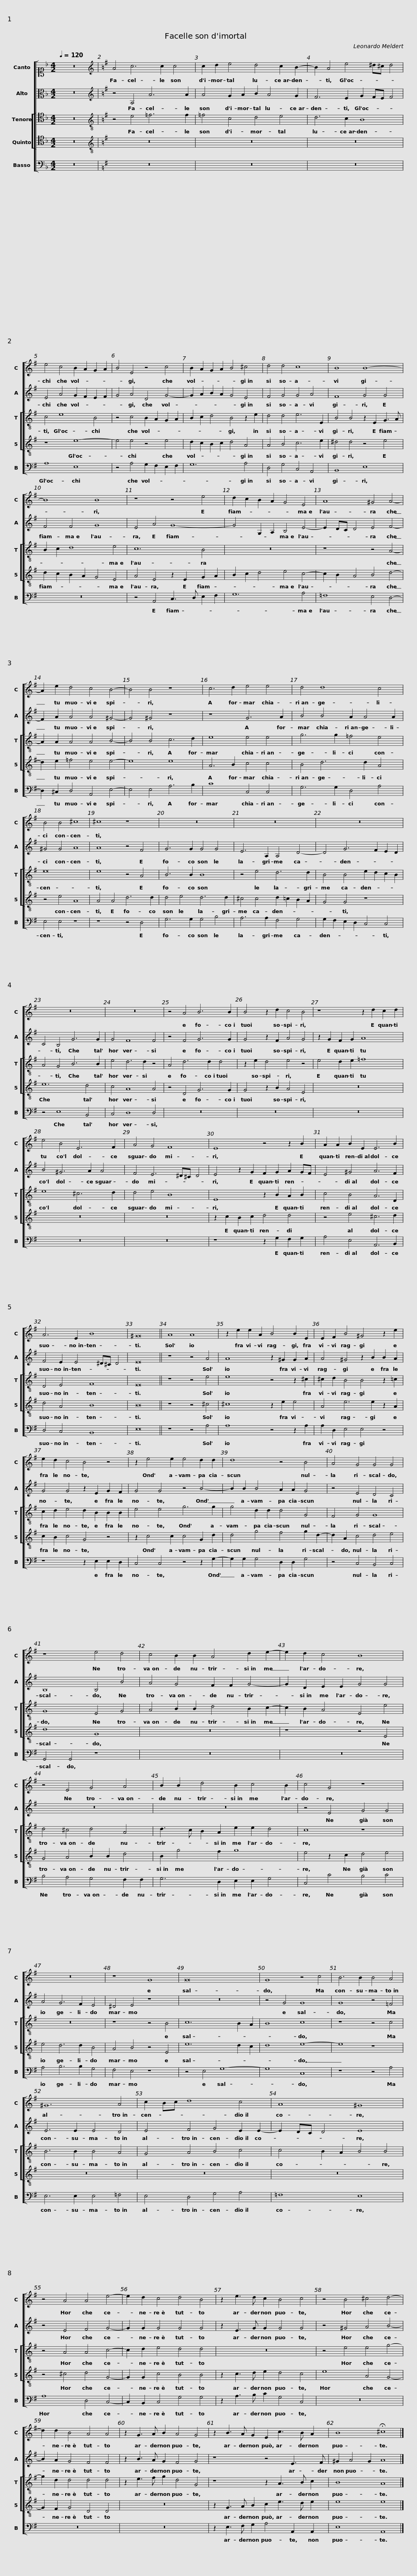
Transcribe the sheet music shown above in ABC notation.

X:1
%%score [ 1 2 [ 3 4 ] 5 ]
L:1/8
Q:1/4=120
M:4/2
I:linebreak $
K:F
V:1 alto1
V:2 alto
V:3 tenor
V:4 tenor
V:5 bass
V:1
 z16 |[K:G][K:treble] A4 c6 c2 c4 | c2 d2 e4 d4 c2 B2- | B2 A4 e4 ^d^c d4 |$ e4 c4 B2 A2 G2 A2 | %5
 B4 E4 z4 c4 | B2 A2 G2 A2 B4 ^c4 | d4 d4 c8 |$ B8 B8- | B8 B8 | %10
 z8 z4 e4 | d2 c2 B2 A2 G4 E4 |$ A8 ^G4 A4- | A2 e2 d4 c4 B4- | B4 B4 z8 | %15
 c6 d2 e4 e4 |$ d4 d8 c4 | B4 B4 ^c8 | ^c8 z8 | z16 |$ %20
 z16 | z16 | z16 | z16 |$ z4 A4 B6 B2 | %25
 B4 z2 d2 c4 B4 | z8 z2 d2 c2 d2 | e4 B4 E6 F2 |$ A4 G4 F8 | E8 z4 z2 B2 | %30
 A2 A2 B2 E2 E6 B2 | A6 E2 B8 |$ ^G16 || A8 A8 | z2 e2 e2 A2 B4 B2 E2 | %35
 E2 F2 B4 ^G4 z2 e2 |$ e2 d2 c4 B4 z4 | z2 e4 e2 e4 d2 d2 | d8 z4 B4 | A4 G4 G4 G4 |$ %40
 z8 e4 d4 | c4 B2 B2 A4 d2 e2- | e2 d2 c4 B8 | z4 E4 G4 A4 |$ B2 B2 d4 B2 c4 B2 | %45
 c4 G4 z8 | z16 | z8 G8 |$ G16 | G8 z4 c4 | %50
 B6 B2 B4 A4 | ^G12 A4 |$ c2 Bc d8 c4 | A8 ^G8 | z4 A4 A4 e4- | %55
 e2 d2 c4 d4 B4 |$ z2 e3 d c2 B4 c4 | z4 B4 ^c4 d4- | d2 d2 B4 A4 A4 | z2 G3 A B2 A4 G4 |$ %60
 z2 B3 A G2 E2 c3 B A2 | B8 !fermata!^c8 |] %62
V:2
 z16 |[K:G][K:treble] z4 A,4 A6 A2 | A4 G2 A2 B2 A4 G2 | F6 E2 G2 FE F4 |$ E4 A4 G2 F2 E2 F2 | %5
 G4 A4 D4 G4- | G2 A2 B2 A2 G4 E4 | F4 G4 G4 A4 |$ F8 G4 G4 | F4 F4 G8 | %10
 E4 A4 G8- | G4 G,2 A,2 B,4 E4- |$ E2 DC D4 E4 F4- | F2 A2 A4 A4 ^G4- | G4 ^G4 z8 | %15
 z8 G6 A2 |$ B4 B4 A2 A4 A2 | ^G4 G4 A8 | A8 z4 F4 | G6 G2 G4 G4 |$ %20
 E6 A,2 A,4 D4- | D4 G6 F2 E2 D2 | C4 B,4 G6 G2 | G4 F8 F4 |$ z4 F4 G6 G2 | %25
 G4 z2 F2 A4 G4 | z2 G2 F2 G2 A8 | B4 ^G6 A2 A4 |$ F4 E6 ^D^C D4 | E4 z2 G2 F2 G2 A2 GF | %30
 E4 ^G4 A6 F2 | F4 E2 E4 ^D^C D4 |$ E16 || z8 z4 A4 | A8 z2 ^G2 G2 A2 | %35
 A4 ^G4 z2 B2 B2 A2 |$ G4 G4 z2 E2 G2 F2 | G4 G4 z4 B4- | B2 B2 B4 A2 A2 G4 | z4 E4 D4 C4 |$ %40
 B,8 B,4 B4 | A4 G4 F2 F2 G4- | G2 D2 E2 E2 G4 G4 | z16 |$ z16 | %45
 z4 E4 G4 G4 | A4 G6 F2 E4 | ^D4 E4 z8 |$ z16 | z4 G4 G8 | %50
 G8 z4 =F4 | E6 E2 E4 D4 |$ E4 F4 G4 E2 E2- | E2 DC D4 E8 | z4 E4 F4 G4- | %55
 G2 G2 G4 G4 G4 |$ z2 E3 G G2 G4 G4 | z4 ^G4 A4 B4- | B2 A2 G4 F4 F4 | z2 B3 A G2 F4 G4 |$ %60
 z8 z4 E3 F | ^G2 A4 G2 A8 |] %62
V:3
 z16 |[K:G][K:treble-8] z4 e4 =f6 f2 | =f4 c4 d4 e4 | d6 c2 B8 |$ c4 e8 B4 | %5
 z4 c4 B2 A2 G2 A2 | B2 c2 d4 B4 z2 e2 | d4 d4 e6 E2 |$ B4 B4 z2 E2 G3 A | B2 c2 d8 e4 | %10
 c12 B4 | z16 |$ z8 z4 A4- | A2 A2 A4 A4 B4- | B4 B4 c6 d2 | %15
 e8 e4 e4 |$ g6 g2 =f4 e4 | e16 | e8 z4 A4 | B6 B2 B8 |$ %20
 z4 e4 d6 d2 | B4 B4 e2 d2 c2 B2 | A4 G4 B6 B2 | e4 d6 d2 z4 |$ A4 d6 d2 d4 | %25
 z2 e2 d4 e4 z4 | e4 d2 e2 =f8 | e8 ^c6 d2 |$ d4 e4 B8 | E8 z2 B2 A2 B2 | %30
 c4 B4 A6 D2 | D4 E4 F8 |$ E16 || z8 z4 e4 | e8 z4 z2 ^c2 | %35
 ^c2 d2 B4 B4 z2 =c2 |$ c2 d2 e4 d2 B2 B2 B2 | e4 e4 g6 g2 | g4 d2 d2 d4 G4 | F4 G4 G8 |$ %40
 G8 E4 G4 | A4 B2 B2 d4 B2 c2- | c2 B2 A4 E4 e4 | d4 ^c4 d4 A4 |$ d3 c B2 A2 e2 e2 d4 | %45
 c8 z8 | z16 | z8 z4 B4 |$ c12 B2 A2 | B8 c8 | %50
 z8 z4 c4 | B6 B2 B4 A4 |$ G4 A4 B4 c4 | c4 B2 A2 B4 B4 | z4 A4 A4 c4- | %55
 c2 d2 e4 d4 d4 |$ z16 | z4 e4 e4 g4- | g2 d2 d4 d4 d4 | z2 e3 f g2 d4 G4 |$ %60
 z8 z2 A3 B c2 | B8 A8 |] %62
V:4
 z16 |[K:G][K:treble-8] z16 | z16 | z16 |$ z8 e8- | %5
 e4 e4 z4 e4 | d2 c2 B2 c2 d4 A4 | A4 B4 c6 e2 |$ ^d4 d4 z4 e4 | d2 c2 B2 A2 G4 E4 | %10
 A4 E4 z2 E2 G2 A2 | B2 c2 d4 e4 c4- |$ c2 B2 A4 B4 d4- | d2 e2 =f4 e4 e4- | e8 e8 | %15
 A6 B2 c4 c4 |$ B4 d6 d2 A4 | z4 e4 A8 | A4 A4 d6 d2 | d4 e4 d6 d2 |$ %20
 ^c4 c4 d2 =c2 B2 A2 | G4 G4 z8 | e12 d4 | c4 A8 A4 |$ z4 D4 G6 G2 | %25
 G4 z2 B2 A4 E4 | z16 | z16 |$ z16 | z2 c2 B2 c2 d4 d4 | %30
 z4 e4 ^c6 d2 | d4 A4 B8 |$ B16 || z8 z4 ^c4 | ^c8 z2 e2 e4 | %35
 A4 e6 e2 z2 A2 |$ c2 B2 c4 G4 z4 | z2 c4 c2 c4 G2 d2 | d4 g4 f4 g2 d2- | d2 A2 c4 d4 e4 |$ %40
 d8 G8 | z16 | z8 z4 E4 | G4 A4 B2 B2 d4 |$ B2 g4 f2 g8 | %45
 e4 z2 c2 d4 e4 | e4 d6 d2 B4 | A4 B4 z4 E4 |$ e12 d2 c2 | d8 e8- | %50
 e8 z8 | z16 |$ z16 | z16 | z4 ^c4 d4 G4- | %55
 G2 G2 c4 B4 B4 |$ z2 c3 d e2 d4 c4 | e8 A4 G4- | G2 F2 G4 D4 D4 | z16 |$ %60
 z2 G3 A B2 c2 e3 d e2 | e8 e8 |] %62
V:5
 z16 |[K:G] z16 | z16 | z16 |$ A,8 E,8 | %5
 z4 A,4 G,2 F,2 E,2 F,2 | G,12 A,4 | D,4 G,4 C,4 A,,4 |$ B,,8 E,8 | z16 | %10
 z4 A,,4 C,3 D, E,2 F,2 | G,12 A,4 |$ =F,8 E,4 D,4- | D,2 ^C,2 D,4 A,,4 E,4- | E,4 E,4 A,6 B,2 | %15
 C8 C,4 C,4 |$ G,6 G,2 D,4 A,4 | E,4 E,4 z8 | z8 z4 D,4 | G,6 G,2 G,4 B,4 |$ %20
 A,6 A,2 F,4 G,4 | G,2 F,2 E,2 D,2 C,4 C,4 | z4 E,8 B,,4 | C,4 D,8 D,4 |$ z16 | %25
 z16 | z16 | z16 |$ z16 | z8 z2 G,2 F,2 G,2 | %30
 A,4 E,4 A,,6 B,,2 | D,4 C,4 B,,8 |$ E,16 || z8 z4 A,4 | A,8 z4 z2 A,2 | %35
 A,2 D,2 E,4 E,4 z4 |$ z8 z2 E,2 E,2 D,2 | C,4 C,4 z4 z2 G,2- | G,2 G,2 G,4 D,2 D,2 G,4 | z4 C,4 B,,4 C,4 |$ %40
 G,,4 G,,4 z8 | z16 | z16 | B,4 A,4 G,4 F,2 F,2 |$ G,6 D,2 E,2 E,2 G,4 | %45
 C,4 C4 B,4 C4 | A,4 B,6 B,2 G,4 | F,4 E,4 z8 |$ z4 E,4 G,8- | G,8 C,8 | %50
 z8 z4 A,4 | E,6 E,2 E,4 =F,4 |$ E,4 D,4 G,4 A,4 | =F,8 E,8 | A,8 D,4 C,4- | %55
 C,2 B,,2 C,4 G,4 G,4 |$ z2 A,3 B, C2 G,4 C,4 | z16 | z16 | z16 |$ %60
 z2 E,3 F, G,2 A,4 A,,2 A,,2 | E,8 A,,8 |] %62
